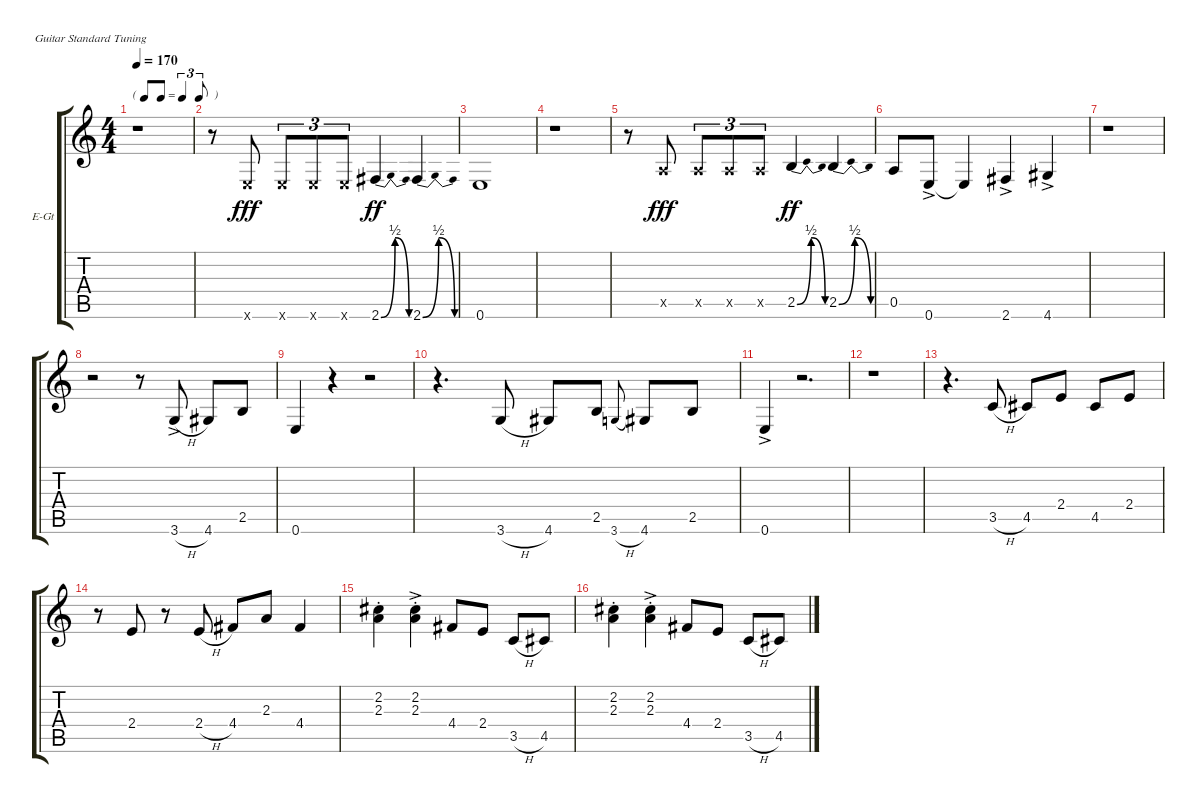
\defaultSystemsLayout 4
\bracketExtendMode groupsimilarinstruments
\firstSystemTrackNameOrientation horizontal
\otherSystemsTrackNameOrientation horizontal
\track ("Electric Guitar" "E-Gt") {instrument electricguitarclean}
\staff {score tabs}
\tuning (E4 B3 G3 D3 A2 E2)
\ts (4 4)
\tf triplet8th
\tempo 170
\clef g2
\ks c
r.1{dy ff} |
r.8 0.6{x}.8{dy fff} 0.6{x}.8{tu (3 2)} 0.6{x}.8{tu (3 2)} 0.6{x}.8{tu (3 2)} 2.6{be (bendrelease 0 0 8.4 2 20.4 2 30 0)}.4{dy ff} 2.6{be (bendrelease 0 0 8.4 2 20.4 2 30 0)}.4 |
0.6.1 |
r.1 |
r.8 0.5{x}.8{dy fff} 0.5{x}.8{tu (3 2)} 0.5{x}.8{tu (3 2)} 0.5{x}.8{tu (3 2)} 2.5{be (bendrelease 0 0 10.799999999999999 2 20.4 2 30 0)}.4{dy ff} 2.5{be (bendrelease 0 0 10.799999999999999 2 20.4 2 30 0)}.4 |
0.5.8 0.6{ac}.8 0.6{t}.4 2.6{ac}.4 4.6{ac}.4 |
r.1 |
r.2 r.8 3.6{h ac}.8 4.6.8 2.5.8 |
0.6.4 r.4 r.2 |
r.4{d} 3.6{h}.8 4.6.8 2.5.8 3.6{h}.8{gr onbeat} 4.6.8 2.5.8 |
0.6{ac}.4 r.2{d} |
r.1 |
r.4{d} 3.5{h}.8 4.5.8 2.4.8 4.5.8 2.4.8 |
r.8 2.4.8 r.8 2.4{h}.8 4.4.8 2.3.8 4.4.4 |
(2.2{st} 2.3{st}).4 (2.3{ac st} 2.2{ac st}).4 4.4.8 2.4.8 3.5{h}.8 4.5.8 |
(2.2{st} 2.3{st}).4 (2.3{ac st} 2.2{ac st}).4 4.4.8 2.4.8 3.5{h}.8 4.5.8
